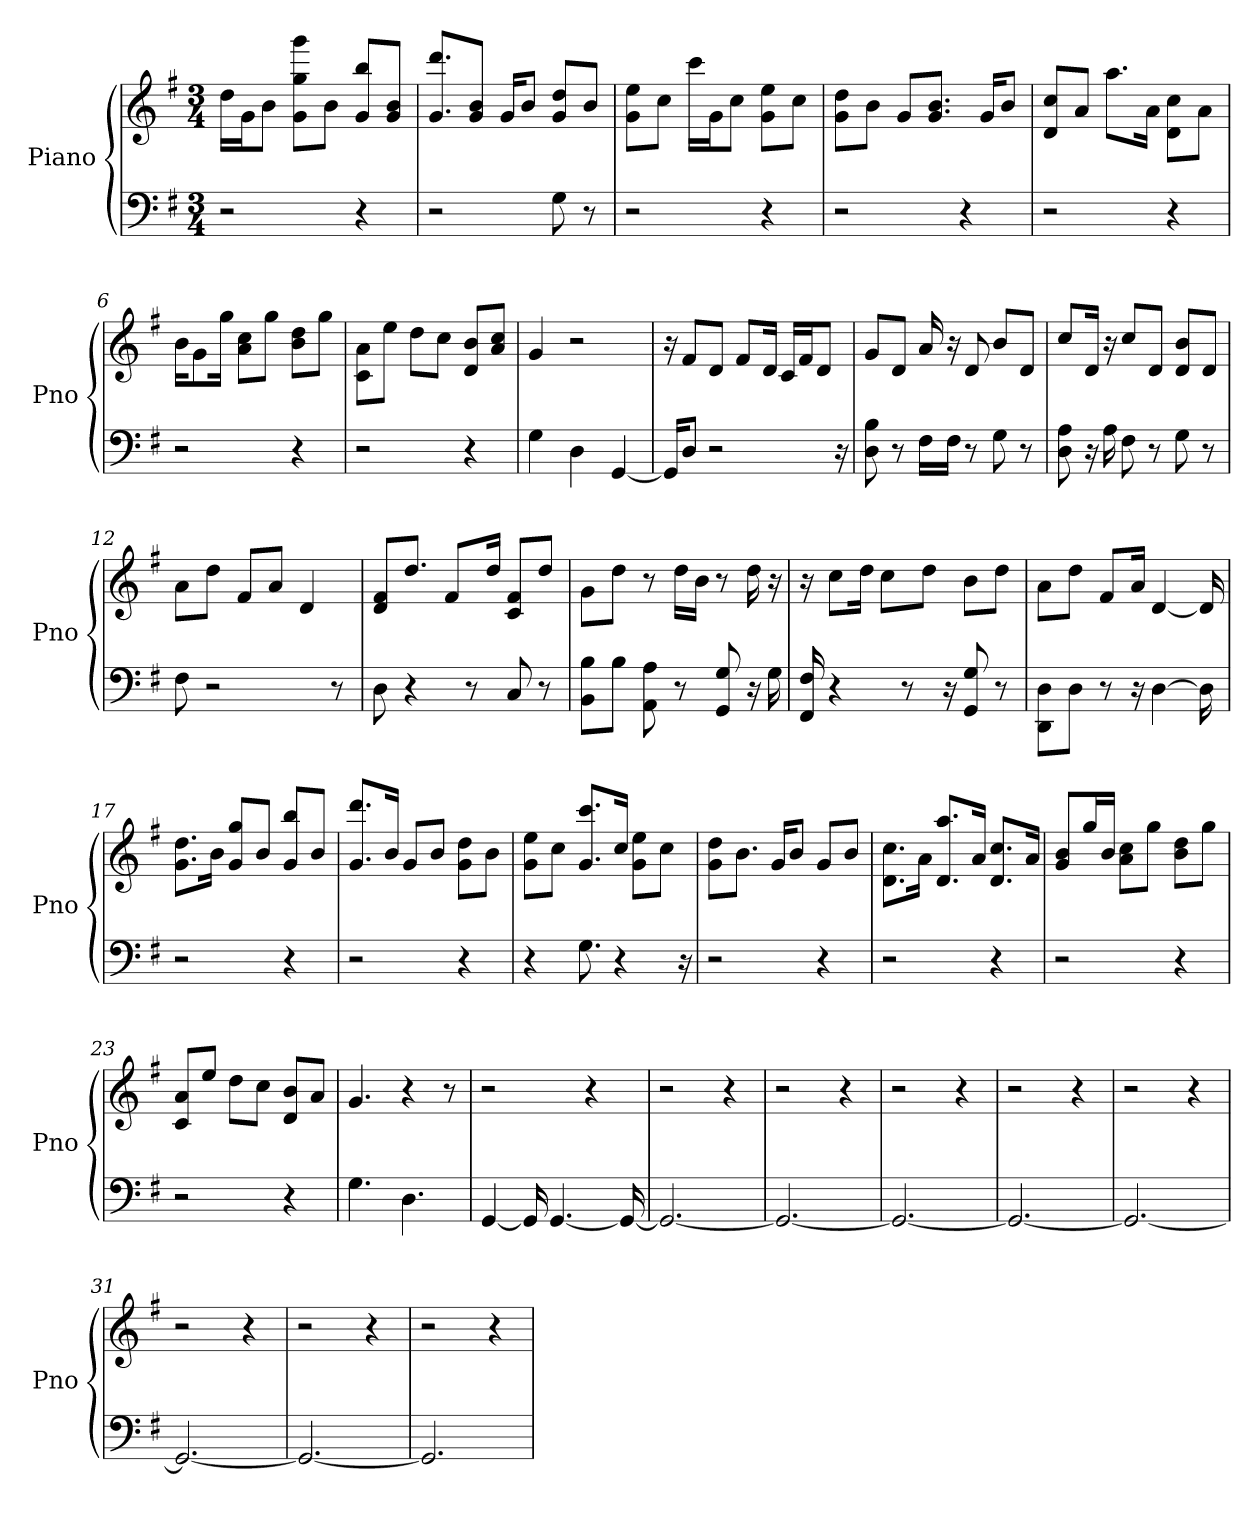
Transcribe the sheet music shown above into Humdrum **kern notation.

**kern	**kern
*part1	*part1
*staff2	*staff1
*I"Piano	*
*I'Pno	*
*clefF4	*clefG2
*k[f#]	*k[f#]
*G:	*G:
*M3/4	*M3/4
*MM188	*MM188
=1	=1
2r	16dd\LL
.	16g\J
.	8b\J
.	8ggg\ 8g\ 8gg\L
.	8b\J
4r	8g/ 8bb/L
.	8g/ 8b/J
=2	=2
2r	8.g/ 8.ddd/L
.	8g/ 8b/J
.	16g/KL
.	8b/J
8G	8g/ 8dd/L
8r	8b/J
=3	=3
2r	8ee\ 8g\L
.	8cc\J
.	16ccc\LL
.	16g\J
.	8cc\J
4r	8ee\ 8g\L
.	8cc\J
=4	=4
2r	8dd\ 8g\L
.	8b\J
.	8g/L
.	8.b/ 8.g/J
4r	.
.	16g/KL
.	8b/J
=5	=5
2r	8d/ 8cc/L
.	8a/J
.	8.aa\L
.	16a\Jk
4r	8cc\ 8d\L
.	8a\J
=6	=6
2r	16b\KL
.	8g\
.	16gg\Jk
.	8cc\ 8a\L
.	8gg\J
4r	8b\ 8dd\L
.	8gg\J
=7	=7
2r	8a\ 8c\L
.	8ee\J
.	8dd\L
.	8cc\J
4r	8d/ 8b/L
.	8cc/ 8a/J
=8	=8
4G	4g
4D	2r
[4GG	.
=9	=9
16GG/KL]	16r
8D/J	8f#/L
2r	8d/J
.	8f#/L
.	16d/Jk
.	16c/LL
.	16f#/J
.	8d/J
16r	.
=10	=10
8D 8B	8g/L
8r	8d/J
16F#\LL	16a
16F#\JJ	16r
8r	8d
8G	8b/L
8r	8d/J
=11	=11
8A 8D	8cc/L
16r	16d/Jk
16A	16r
8F#	8cc/L
8r	8d/J
8G	8d/ 8b/L
8r	8d/J
=12	=12
8F#	8a\L
2r	8dd\J
.	8f#/L
.	8a/J
.	4d
8r	.
=13	=13
8D	8d/ 8f#/L
4r	8.dd/J
.	8f#/L
8r	.
.	16dd/Jk
8C	8c/ 8f#/L
8r	8dd/J
=14	=14
8BB\ 8B\L	8g\L
8B\J	8dd\J
8AA 8A	8r
8r	16dd\LL
.	16b\JJ
8G 8GG	8r
16r	16dd
16G	16r
=15	=15
16FF# 16F#	16r
4r	8cc\L
.	16dd\Jk
.	8cc\L
8r	.
.	8dd\J
16r	.
8G 8GG	8b\L
8r	8dd\J
=16	=16
8D\ 8DD\L	8a\L
8D\J	8dd\J
8r	8f#/L
16r	16a/Jk
[4D	[4d
16D]	16d]
=17	=17
2r	8.dd\ 8.g\L
.	16b\Jk
.	8g/ 8gg/L
.	8b/J
4r	8g/ 8bb/L
.	8b/J
=18	=18
2r	8.g/ 8.ddd/L
.	16b/Jk
.	8g/L
.	8b/J
4r	8dd\ 8g\L
.	8b\J
=19	=19
4r	8ee\ 8g\L
.	8cc\J
8.G	8.g/ 8.ccc/L
4r	16cc/Jk
.	8ee\ 8g\L
.	8cc\J
16r	.
=20	=20
2r	8dd\ 8g\L
.	8.b\J
.	16g/KL
.	8b/J
4r	8g/L
.	8b/J
=21	=21
2r	8.cc\ 8.d\L
.	16a\Jk
.	8.d/ 8.aa/L
.	16a/Jk
4r	8.d/ 8.cc/L
.	16a/Jk
=22	=22
2r	8g/ 8b/L
.	16gg/L
.	16b/JJ
.	8cc\ 8a\L
.	8gg\J
4r	8dd\ 8b\L
.	8gg\J
=23	=23
2r	8c/ 8a/L
.	8ee/J
.	8dd\L
.	8cc\J
4r	8b/ 8d/L
.	8a/J
=24	=24
4.G	4.g
4.D	4r
.	8r
=25	=25
[4GG	2r
16GG]	.
[4.GG	.
.	4r
16GG_	.
=26	=26
2.GG_	2r
.	4r
=27	=27
2.GG_	2r
.	4r
=28	=28
2.GG_	2r
.	4r
=29	=29
2.GG_	2r
.	4r
=30	=30
2.GG_	2r
.	4r
=31	=31
2.GG_	2r
.	4r
=32	=32
2.GG_	2r
.	4r
=33	=33
2.GG]	2r
.	4r
=	=
*-	*-
